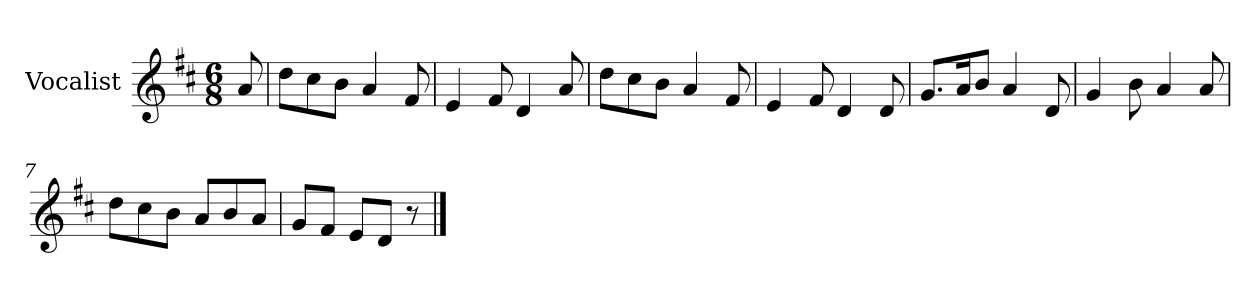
**kern
*part1
*staff1
*I"Vocalist
*k[f#c#]
*D:
*M6/8
=
8a
=1
8ddL
8cc#
8bJ
4a
8f#
=2
4e
8f#
4d
8a
=3
8ddL
8cc#
8bJ
4a
8f#
=4
4e
8f#
4d
8d
=5
8.gL
16aK
8bJ
4a
8d
=6
4g
8b
4a
8a
=7
8ddL
8cc#
8bJ
8aL
8b
8aJ
=8
8gL
8f#J
8eL
8dJ
8r
==
*-
